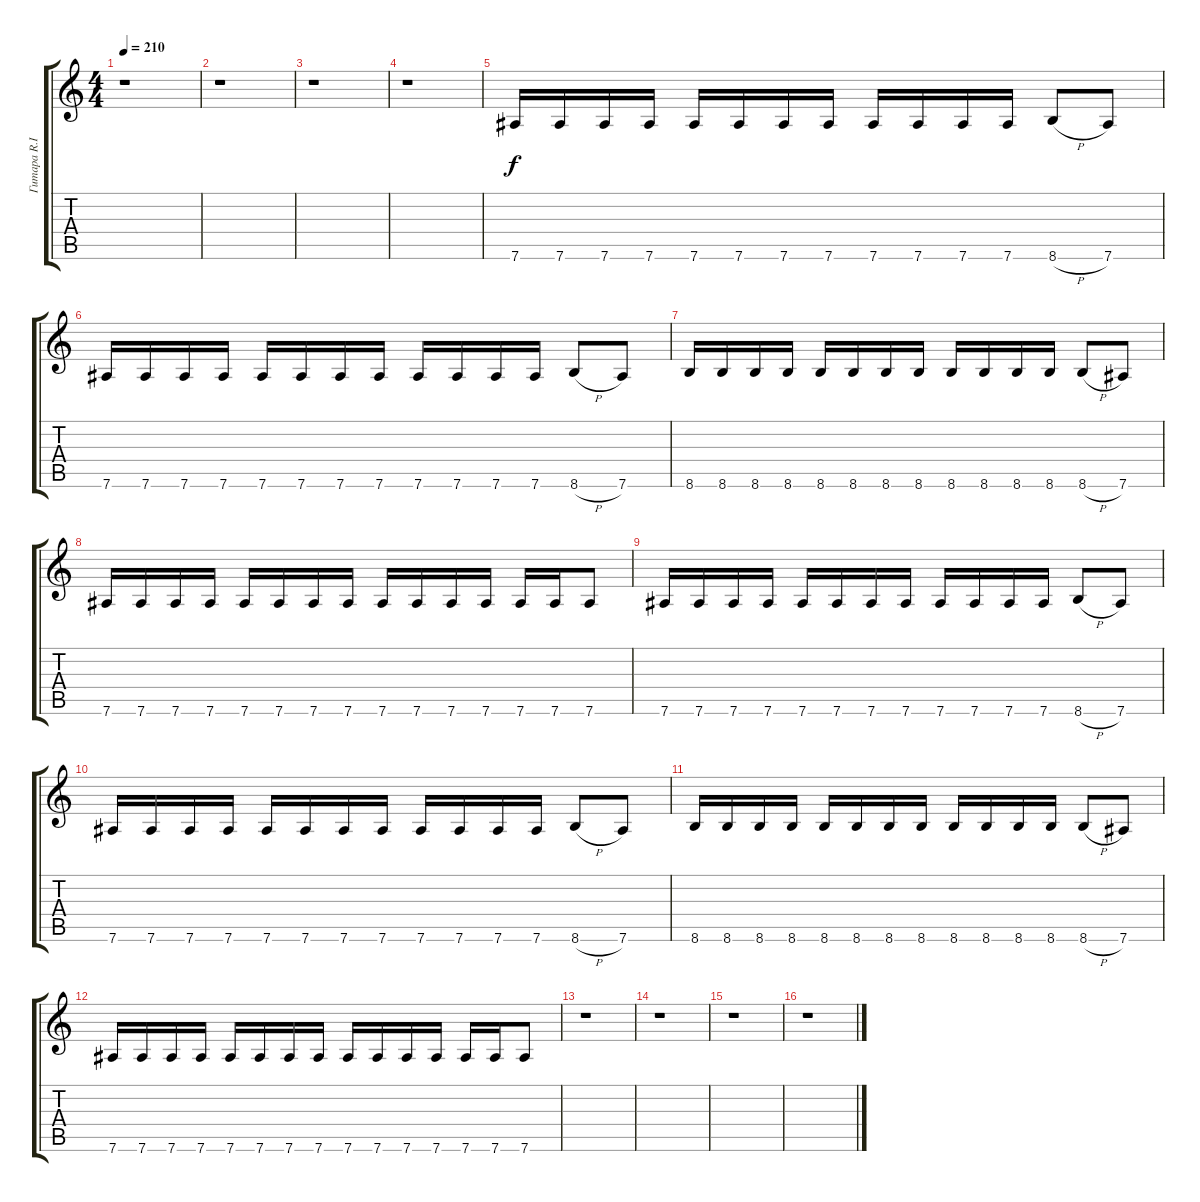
\track ("Гитара R.I.P. Hanneman" "Гитара R.I") {instrument distortionguitar}
\staff {score tabs}
\tuning (Eb4 Bb3 Gb3 Db3 Ab2 Eb2) {hide}
\ts (4 4)
\tempo 210
\clef g2
\ks c
r.1{dy f} |
r.1 |
r.1 |
r.1 |
7.6.16 7.6.16 7.6.16 7.6.16 7.6.16 7.6.16 7.6.16 7.6.16 7.6.16 7.6.16 7.6.16 7.6.16 8.6{h}.8 7.6.8 |
7.6.16 7.6.16 7.6.16 7.6.16 7.6.16 7.6.16 7.6.16 7.6.16 7.6.16 7.6.16 7.6.16 7.6.16 8.6{h}.8 7.6.8 |
8.6.16 8.6.16 8.6.16 8.6.16 8.6.16 8.6.16 8.6.16 8.6.16 8.6.16 8.6.16 8.6.16 8.6.16 8.6{h}.8 7.6.8 |
7.6.16 7.6.16 7.6.16 7.6.16 7.6.16 7.6.16 7.6.16 7.6.16 7.6.16 7.6.16 7.6.16 7.6.16 7.6.16 7.6.16 7.6.8 |
7.6.16 7.6.16 7.6.16 7.6.16 7.6.16 7.6.16 7.6.16 7.6.16 7.6.16 7.6.16 7.6.16 7.6.16 8.6{h}.8 7.6.8 |
7.6.16 7.6.16 7.6.16 7.6.16 7.6.16 7.6.16 7.6.16 7.6.16 7.6.16 7.6.16 7.6.16 7.6.16 8.6{h}.8 7.6.8 |
8.6.16 8.6.16 8.6.16 8.6.16 8.6.16 8.6.16 8.6.16 8.6.16 8.6.16 8.6.16 8.6.16 8.6.16 8.6{h}.8 7.6.8 |
7.6.16 7.6.16 7.6.16 7.6.16 7.6.16 7.6.16 7.6.16 7.6.16 7.6.16 7.6.16 7.6.16 7.6.16 7.6.16 7.6.16 7.6.8 |
r.1 |
r.1 |
r.1 |
r.1
